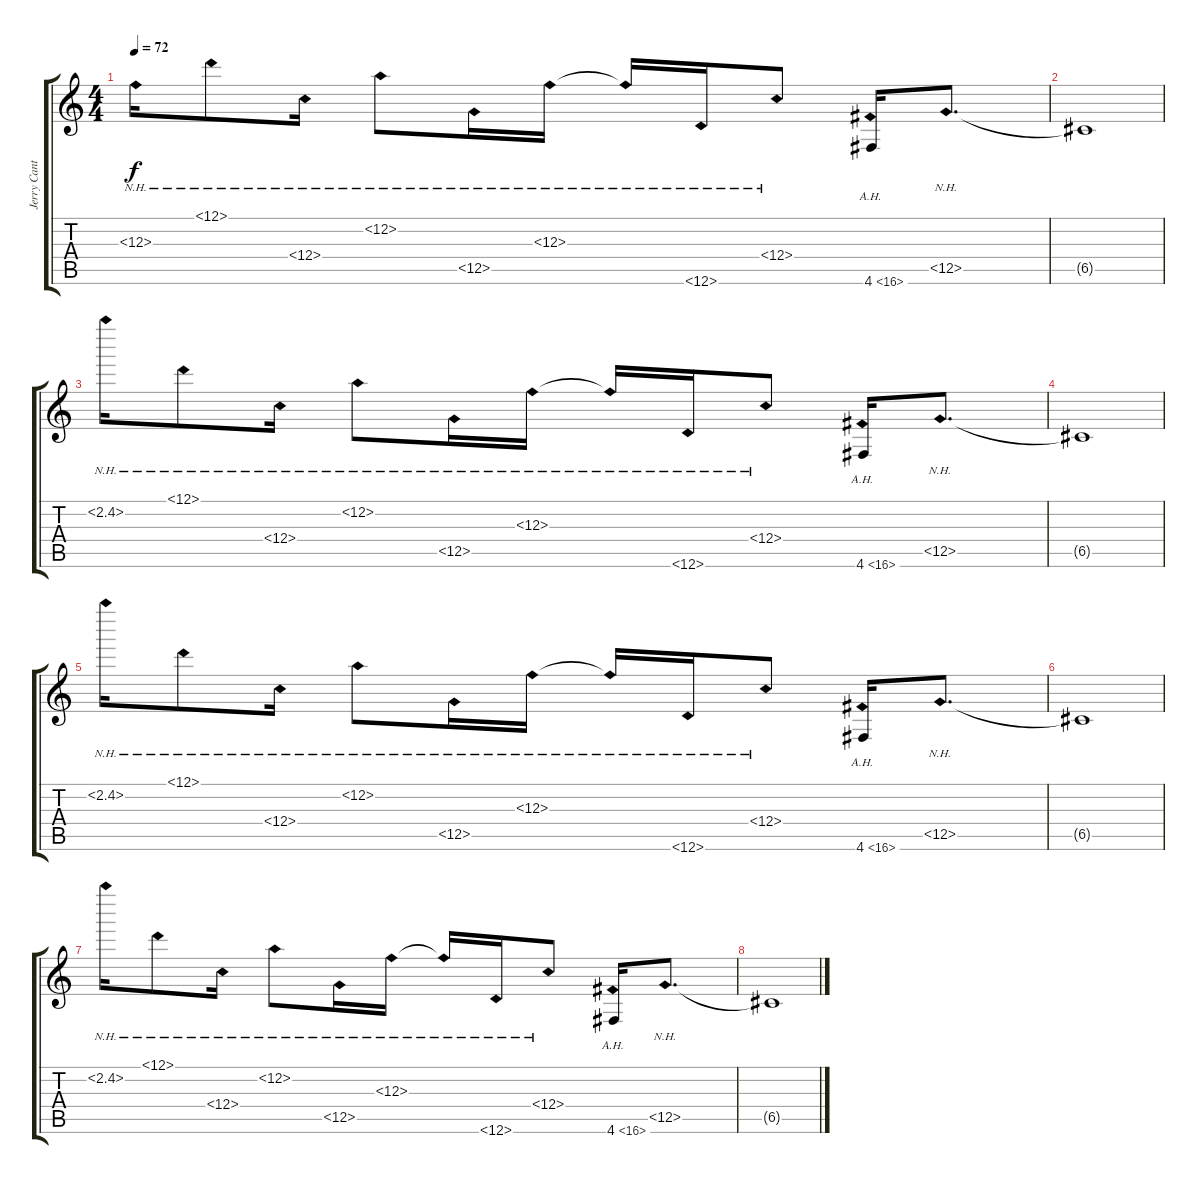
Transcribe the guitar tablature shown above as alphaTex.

\track ("Jerry Cantrell - Guitar 4 - Clean" "Jerry Cant") {instrument electricguitarclean}
\staff {score tabs}
\tuning (D4 A3 F3 C3 G2 D2) {hide}
\ts (4 4)
\tempo 72
\clef g2
\ks c
6.3{nh}.16{dy f} 6.1{nh}.8 6.4{nh}.16 6.2{nh}.8 6.5{nh}.16 6.3{nh}.16 6.3{nh t}.16 6.6{nh}.16 6.4{nh}.8 4.6{ah 12}.16 6.5{nh}.8{d} |
6.5{t}.1 |
2.2{nh}.16 6.1{nh}.8 6.4{nh}.16 6.2{nh}.8 6.5{nh}.16 6.3{nh}.16 6.3{nh t}.16 6.6{nh}.16 6.4{nh}.8 4.6{ah 12}.16 6.5{nh}.8{d} |
6.5{t}.1 |
2.2{nh}.16 6.1{nh}.8 6.4{nh}.16 6.2{nh}.8 6.5{nh}.16 6.3{nh}.16 6.3{nh t}.16 6.6{nh}.16 6.4{nh}.8 4.6{ah 12}.16 6.5{nh}.8{d} |
6.5{t}.1 |
2.2{nh}.16 6.1{nh}.8 6.4{nh}.16 6.2{nh}.8 6.5{nh}.16 6.3{nh}.16 6.3{nh t}.16 6.6{nh}.16 6.4{nh}.8 4.6{ah 12}.16 6.5{nh}.8{d} |
6.5{t}.1
